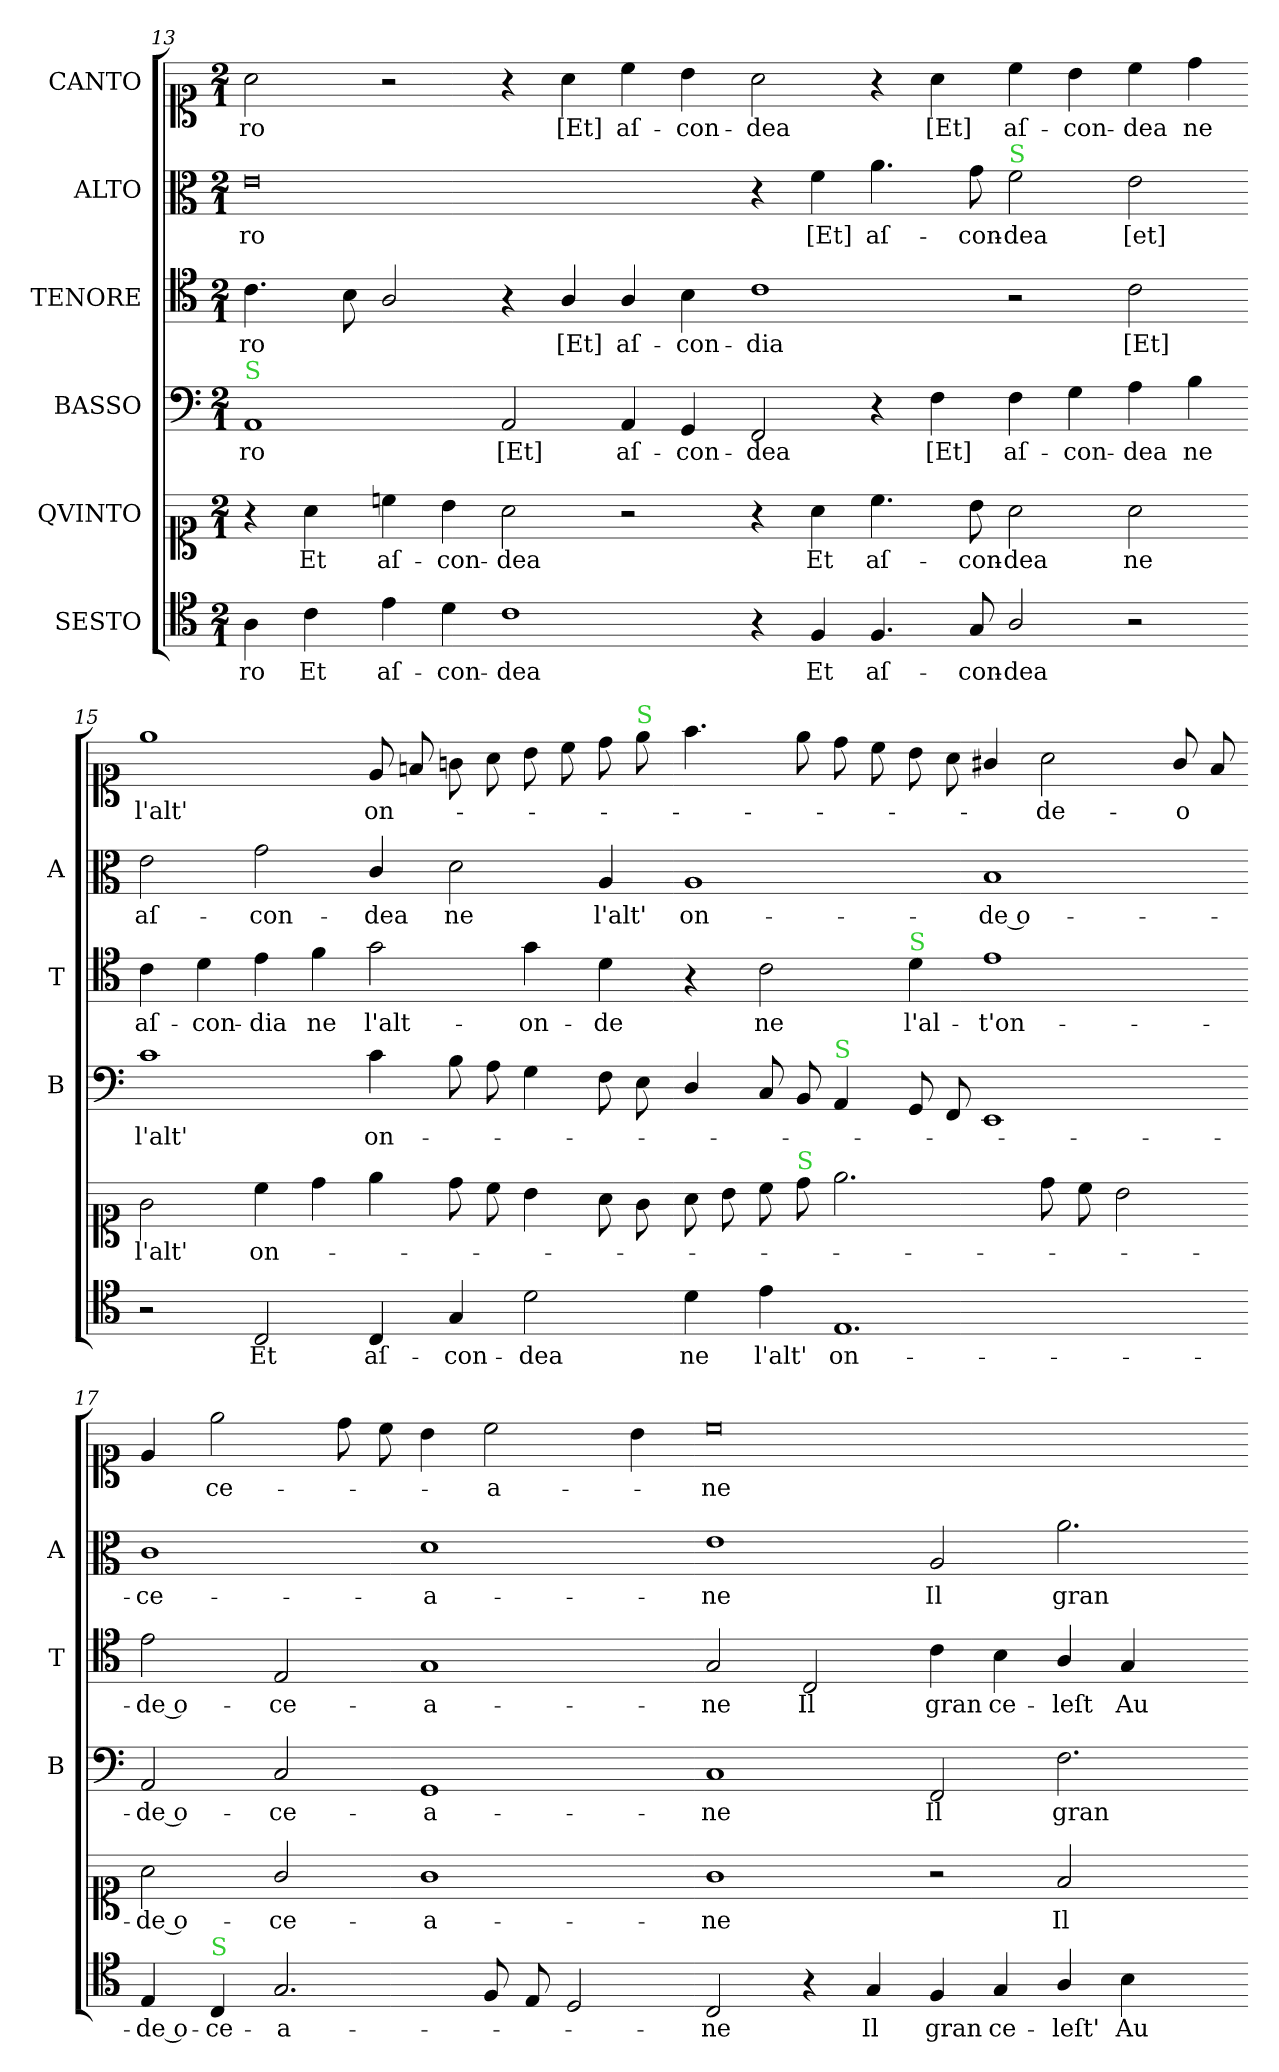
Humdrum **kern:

**kern	**text	**kern	**text	**kern	**text	**kern	**text	**kern	**text	**kern	**text
*part6	*part6	*part5	*part5	*part4	*part4	*part3	*part3	*part2	*part2	*part1	*part1
*staff6	*staff6	*staff5	*staff5	*staff4	*staff4	*staff3	*staff3	*staff2	*staff2	*staff1	*staff1
*I"SESTO	*	*I"QVINTO	*	*I"BASSO	*	*I"TENORE	*	*I"ALTO	*	*I"CANTO	*
*	*	*	*	*I'B	*	*I'T	*	*I'A	*	*	*
*clefC4	*	*clefC1	*	*clefF4	*	*clefC4	*	*clefC3	*	*clefC1	*
*k[]	*	*k[]	*	*k[]	*	*k[]	*	*k[]	*	*k[]	*
*M2/1	*	*M2/1	*	*M2/1	*	*M2/1	*	*M2/1	*	*M2/1	*
=13	=13	=13	=13	=13	=13	=13	=13	=13	=13	=13	=13
!	!	!	!	!LO:TX:a:color=limegreen:t=S	!	!	!	!	!	!	!
4A\	-ro	4r	.	1AA	-ro	4.c\	-ro	0e	-ro	2a\	-ro
4c\	Et	4a\	Et	.	.	.	.	.	.	.	.
.	.	.	.	.	.	8B\	.	.	.	.	.
4e\	aſ-	4ccn\	aſ-	.	.	2A/	.	.	.	2r	.
4d\	-con-	4b\	-con-	.	.	.	.	.	.	.	.
1c	-dea	2a\	-dea	2AA/	[Et]	4r	.	.	.	4r	.
.	.	.	.	.	.	4A/	[Et]	.	.	4a\	[Et]
.	.	2r	.	4AA/	aſ-	4A/	aſ-	.	.	4cc\	aſ-
.	.	.	.	4GG/	-con-	4B\	-con-	.	.	4b\	-con-
=14-	=14-	=14-	=14-	=14-	=14-	=14-	=14-	=14-	=14-	=14-	=14-
4r	.	4r	.	2FF/	-dea	1c	-dia	4r	.	2a\	-dea
4F/	Et	4a\	Et	.	.	.	.	4f\	[Et]	.	.
4.F/	aſ-	4.cc\	aſ-	4r	.	.	.	4.a\	aſ-	4r	.
.	.	.	.	4F\	[Et]	.	.	.	.	4a\	[Et]
8G/	-con-	8b\	-con-	.	.	.	.	8g\	-con-	.	.
!	!	!	!	!	!	!	!	!LO:TX:a:color=limegreen:t=S	!	!	!
2A/	-dea	2a\	-dea	4F\	aſ-	2r	.	2f\	-dea	4cc\	aſ-
.	.	.	.	4G\	-con-	.	.	.	.	4b\	-con-
2r	.	2a\	ne	4A\	-dea	2c\	[Et]	2e\	[et]	4cc\	-dea
.	.	.	.	4B\	ne	.	.	.	.	4dd\	ne
=15-	=15-	=15-	=15-	=15-	=15-	=15-	=15-	=15-	=15-	=15-	=15-
2r	.	2g\	l'alt'	1c	l'alt'	4c\	aſ-	2e\	aſ-	1ee	l'alt'
.	.	.	.	.	.	4d\	-con-	.	.	.	.
2C/	Et	4cc\	on-	.	.	4e\	-dia	2g\	-con-	.	.
.	.	4dd\	.	.	.	4f\	ne	.	.	.	.
4C/	aſ-	4ee\	.	4c\	on-	2g\	l'alt-	4c/	-dea	8e/	on-
.	.	.	.	.	.	.	.	.	.	8fn/	.
4G/	-con-	8dd\	.	8B\	.	.	.	2d\	ne	8gn\	.
.	.	8cc\	.	8A\	.	.	.	.	.	8a\	.
2d\	-dea	4b\	.	4G\	.	4g\	-on-	.	.	8b\	.
.	.	.	.	.	.	.	.	.	.	8cc\	.
.	.	8a\	.	8F\	.	4d\	-de	4A/	l'alt'	8dd\	.
!	!	!	!	!	!	!	!	!	!	!LO:TX:a:color=limegreen:t=S	!
.	.	8g\	.	8E\	.	.	.	.	.	8ee\	.
=16-	=16-	=16-	=16-	=16-	=16-	=16-	=16-	=16-	=16-	=16-	=16-
4d\	ne	8a\	.	4D/	.	4r	.	1A	on-	4.ff\	.
.	.	8b\	.	.	.	.	.	.	.	.	.
4e\	l'alt'	8cc\	.	8C/	.	2c\	ne	.	.	.	.
!	!	!LO:TX:a:color=limegreen:t=S	!	!	!	!	!	!	!	!	!
.	.	8dd\	.	8BB/	.	.	.	.	.	8ee\	.
!	!	!	!	!LO:TX:a:color=limegreen:t=S	!	!	!	!	!	!	!
1.E	on-	2.ee\	.	4AA/	.	.	.	.	.	8dd\	.
.	.	.	.	.	.	.	.	.	.	8cc\	.
!	!	!	!	!	!	!LO:TX:a:color=limegreen:t=S	!	!	!	!	!
.	.	.	.	8GG/	.	4d\	l'al-	.	.	8b\	.
.	.	.	.	8FF/	.	.	.	.	.	8a\	.
.	.	.	.	1EE	.	1e	-t'on-	1B	-de o-	4g#X/	.
.	.	8dd\	.	.	.	.	.	.	.	2a\	-de-
.	.	8cc\	.	.	.	.	.	.	.	.	.
.	.	2b\	.	.	.	.	.	.	.	.	.
.	.	.	.	.	.	.	.	.	.	8g#/	-o
.	.	.	.	.	.	.	.	.	.	8f/	.
=17-	=17-	=17-	=17-	=17-	=17-	=17-	=17-	=17-	=17-	=17-	=17-
4E/	-de o-	2a\	-de o-	2AA/	-de o-	2e\	-de o-	1c	-ce-	4e/	.
!LO:TX:a:color=limegreen:t=S	!	!	!	!	!	!	!	!	!	!	!
4C/	-ce-	.	.	.	.	.	.	.	.	2ee\	ce-
2.G/	-a-	2g/	-ce-	2C/	-ce-	2E/	-ce-	.	.	.	.
.	.	.	.	.	.	.	.	.	.	8dd\	.
.	.	.	.	.	.	.	.	.	.	8cc\	.
.	.	1g	-a-	1GG	-a-	1G	-a-	1d	-a-	4b\	.
8F/	.	.	.	.	.	.	.	.	.	2cc\	-a-
8E/	.	.	.	.	.	.	.	.	.	.	.
2D/	.	.	.	.	.	.	.	.	.	.	.
.	.	.	.	.	.	.	.	.	.	4b\	.
=18-	=18-	=18-	=18-	=18-	=18-	=18-	=18-	=18-	=18-	=18-	=18-
2C/	-ne	1g	-ne	1C	-ne	2G/	-ne	1e	-ne	0cc	-ne
4r	.	.	.	.	.	2C/	Il	.	.	.	.
4G/	Il	.	.	.	.	.	.	.	.	.	.
4F/	gran	2r	.	2FF/	Il	4c\	gran	2A/	Il	.	.
4G/	ce-	.	.	.	.	4B\	ce-	.	.	.	.
4A/	-leſt'	2f/	Il	2.F\	gran	4A/	-leſt	2.a\	gran	.	.
4B\	Au-	.	.	.	.	4G/	Au-	.	.	.	.
4ryy	.	4ryy	.	.	.	4ryy	.	.	.	4ryy	.
=-	=-	=-	=-	=-	=-	=-	=-	=-	=-	=-	=-
*-	*-	*-	*-	*-	*-	*-	*-	*-	*-	*-	*-
